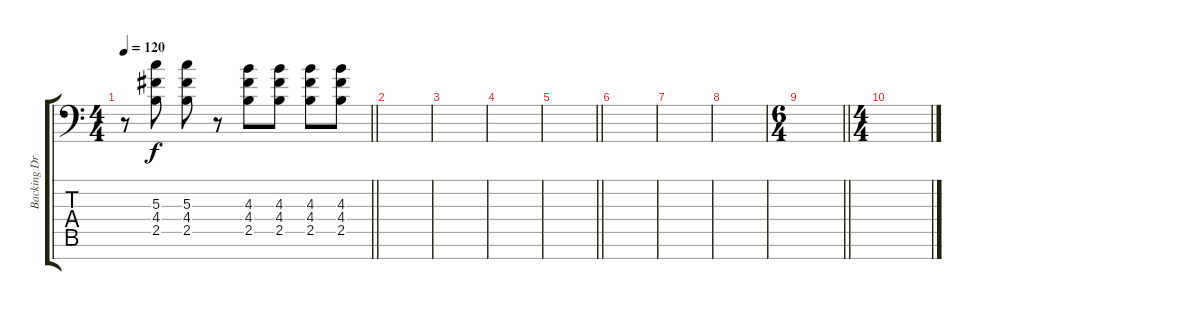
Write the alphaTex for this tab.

\track ("Backing Dropped A" "Backing Dr") {instrument distortionguitar}
\staff {score tabs}
\tuning (E4 B3 G3 D3 A2 E2 A1) {hide}
\ts (4 4)
\tempo 120
\clef f4
\barLineRight lightlight
\ks c
r.8{dy f} (5.3 4.4 2.5).8 (5.3 4.4 2.5).8 r.8 (4.3 4.4 2.5).8 (4.3 4.4 2.5).8 (4.3 4.4 2.5).8 (4.3 4.4 2.5).8 |
|
|
|
\barLineRight lightlight
|
|
|
|
\ts (6 4)
\barLineRight lightlight
|
\ts (4 4)
\section ("" "")
